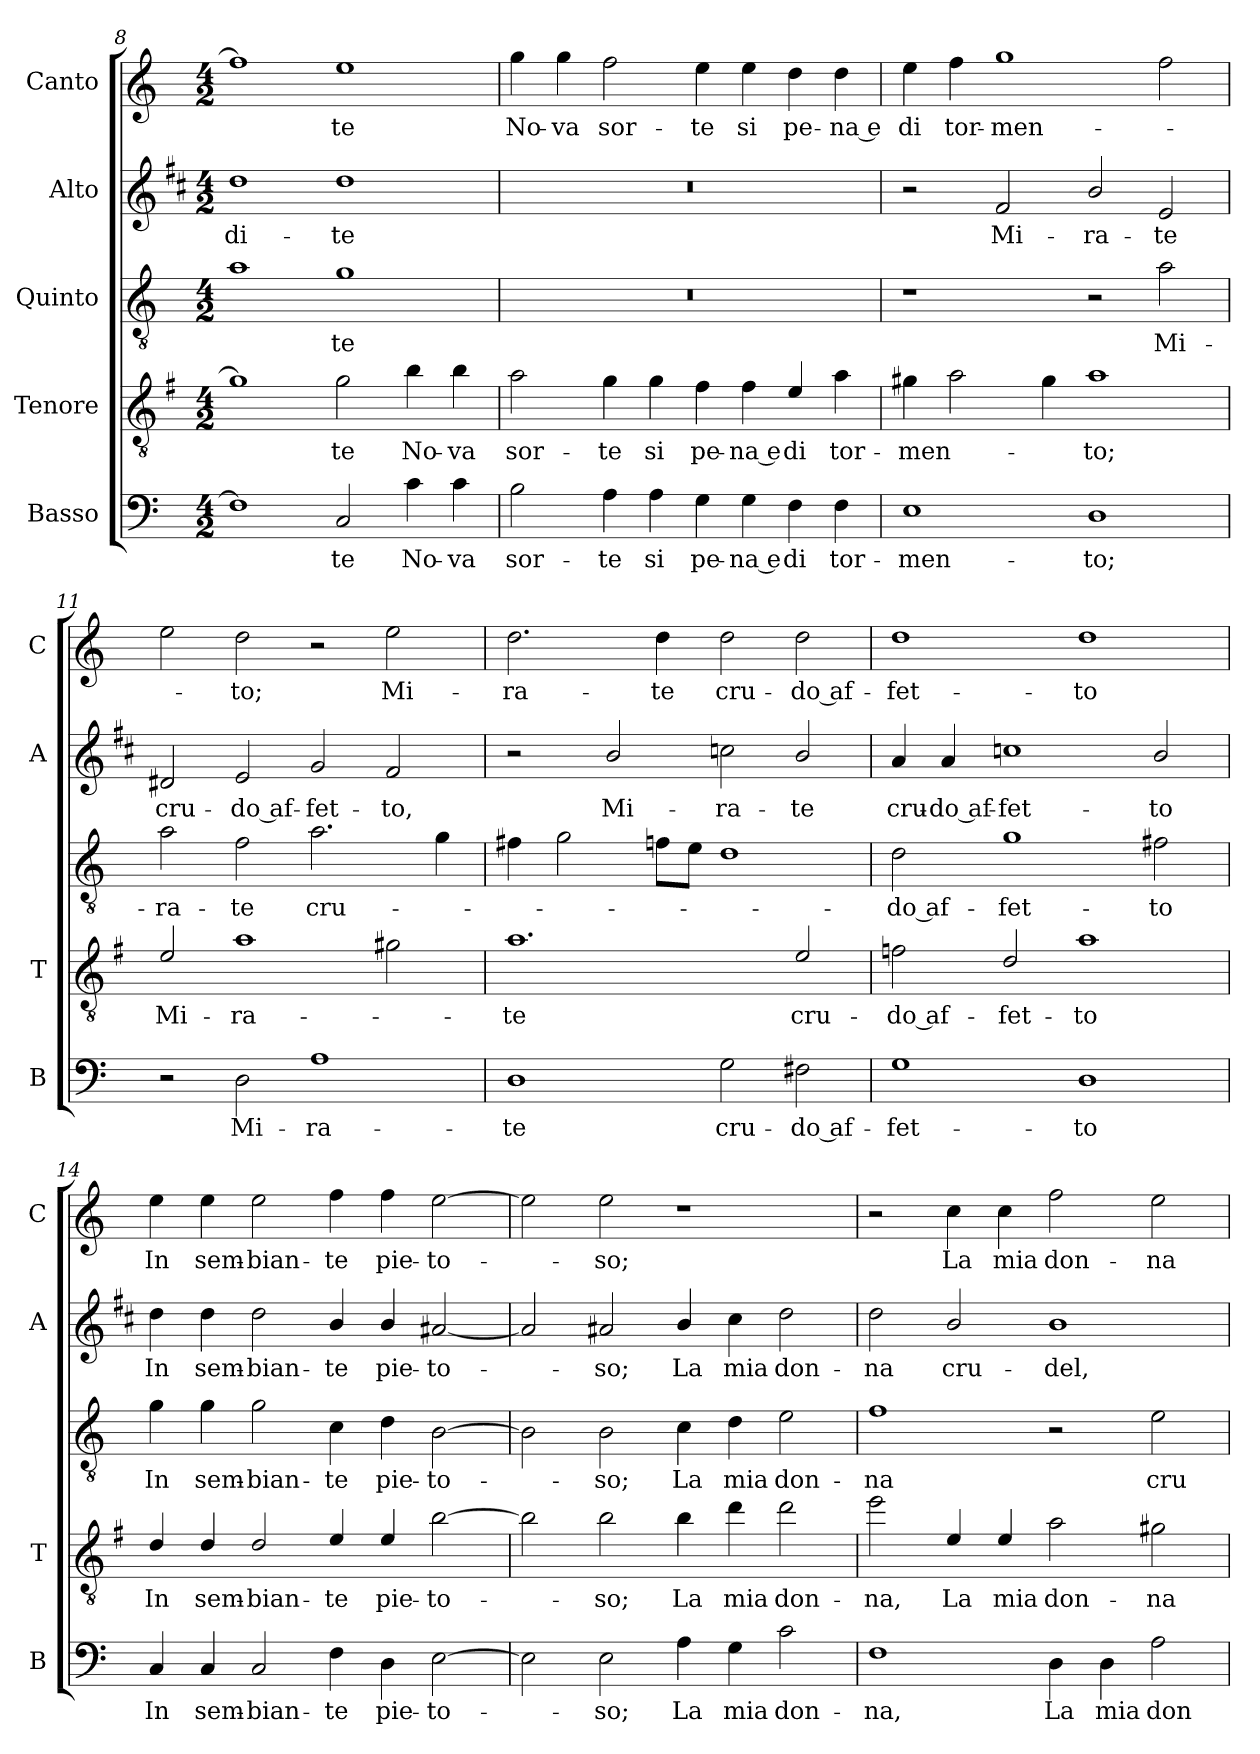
**kern	**text	**kern	**text	**kern	**text	**kern	**text	**kern	**text
*part5	*part5	*part4	*part4	*part3	*part3	*part2	*part2	*part1	*part1
*staff5	*staff5	*staff4	*staff4	*staff3	*staff3	*staff2	*staff2	*staff1	*staff1
*I"Basso	*	*I"Tenore	*	*I"Quinto	*	*I"Alto	*	*I"Canto	*
*I'B	*	*I'T	*	*	*	*I'A	*	*I'C	*
*clefF4	*	*clefGv2	*	*clefGv2	*	*clefG2	*	*clefG2	*
*	*	*ITrd4c7	*	*	*	*ITrd1c2	*	*	*
*k[]	*	*k[]	*	*k[]	*	*k[]	*	*k[]	*
*C:	*	*C:	*	*C:	*	*C:	*	*C:	*
*M4/2	*	*M4/2	*	*M4/2	*	*M4/2	*	*M4/2	*
=8	=8	=8	=8	=8	=8	=8	=8	=8	=8
!	!	!	!	!	!	!	!LO:LY:b	!	!
1F]	.	1c]	.	1a	.	1cc	-di-	1ff]	.
!	!LO:LY:b	!	!LO:LY:b	!	!LO:LY:b	!	!LO:LY:b	!	!LO:LY:b
2C/	-te	2c\	-te	1g	-te	1cc	-te	1ee	-te
!	!LO:LY:b	!	!LO:LY:b	!	!	!	!	!	!
4c\	No-	4e\	No-	.	.	.	.	.	.
!	!LO:LY:b	!	!LO:LY:b	!	!	!	!	!	!
4c\	-va	4e\	-va	.	.	.	.	.	.
!!LO:PB:g=z
=9	=9	=9	=9	=9	=9	=9	=9	=9	=9
!	!LO:LY:b	!	!LO:LY:b	!	!	!	!	!	!LO:LY:b
2B\	sor-	2d\	sor-	0r	.	0r	.	4gg\	No-
!	!	!	!	!	!	!	!	!	!LO:LY:b
.	.	.	.	.	.	.	.	4gg\	-va
!	!LO:LY:b	!	!LO:LY:b	!	!	!	!	!	!LO:LY:b
4A\	-te	4c\	-te	.	.	.	.	2ff\	sor-
!	!LO:LY:b	!	!LO:LY:b	!	!	!	!	!	!
4A\	si	4c\	si	.	.	.	.	.	.
!	!LO:LY:b	!	!LO:LY:b	!	!	!	!	!	!LO:LY:b
4G\	pe-	4B\	pe-	.	.	.	.	4ee\	-te
!	!LO:LY:b	!	!LO:LY:b	!	!	!	!	!	!LO:LY:b
4G\	-na e	4B\	-na e	.	.	.	.	4ee\	si
!	!LO:LY:b	!	!LO:LY:b	!	!	!	!	!	!LO:LY:b
4F\	di	4A/	di	.	.	.	.	4dd\	pe-
!	!LO:LY:b	!	!LO:LY:b	!	!	!	!	!	!LO:LY:b
4F\	tor-	4d\	tor-	.	.	.	.	4dd\	-na e
=10	=10	=10	=10	=10	=10	=10	=10	=10	=10
!	!LO:LY:b	!	!LO:LY:b	!	!	!	!	!	!LO:LY:b
1E	-men-	4c#X\	-men-	1r	.	2r	.	4ee\	di
!	!	!	!	!	!	!	!	!	!LO:LY:b
.	.	2d\	.	.	.	.	.	4ff\	tor-
!	!	!	!	!	!	!	!LO:LY:b	!	!LO:LY:b
.	.	.	.	.	.	2e/	Mi-	1gg	-men-
.	.	4c#\	.	.	.	.	.	.	.
!	!LO:LY:b	!	!LO:LY:b	!	!	!	!LO:LY:b	!	!
1D	-to;	1d	-to;	2r	.	2a/	-ra-	.	.
!	!	!	!	!	!LO:LY:b	!	!LO:LY:b	!	!
.	.	.	.	2a\	Mi-	2d/	-te	2ff\	.
=11	=11	=11	=11	=11	=11	=11	=11	=11	=11
!	!	!	!LO:LY:b	!	!LO:LY:b	!	!LO:LY:b	!	!
2r	.	2A/	Mi-	2a\	-ra-	2c#X/	cru-	2ee\	.
!	!LO:LY:b	!	!LO:LY:b	!	!LO:LY:b	!	!LO:LY:b	!	!LO:LY:b
2D\	Mi-	1d	-ra-	2f\	-te	2d/	-do af-	2dd\	-to;
!	!LO:LY:b	!	!	!	!LO:LY:b	!	!LO:LY:b	!	!
1A	-ra-	.	.	2.a\	cru-	2f/	-fet-	2r	.
!	!	!	!	!	!	!	!LO:LY:b	!	!LO:LY:b
.	.	2c#X\	.	.	.	2e/	-to,	2ee\	Mi-
.	.	.	.	4g\	.	.	.	.	.
=12	=12	=12	=12	=12	=12	=12	=12	=12	=12
!	!LO:LY:b	!	!LO:LY:b	!	!	!	!	!	!LO:LY:b
1D	-te	1.d	-te	4f#X\	.	2r	.	2.dd\	-ra-
.	.	.	.	2g\	.	.	.	.	.
!	!	!	!	!	!	!	!LO:LY:b	!	!
.	.	.	.	.	.	2a/	Mi-	.	.
!	!	!	!	!	!	!	!	!	!LO:LY:b
.	.	.	.	8fn\L	.	.	.	4dd\	-te
.	.	.	.	8e\J	.	.	.	.	.
!	!LO:LY:b	!	!	!	!	!	!LO:LY:b	!	!LO:LY:b
2G\	cru-	.	.	1d	.	2b-X\	-ra-	2dd\	cru-
!	!LO:LY:b	!	!LO:LY:b	!	!	!	!LO:LY:b	!	!LO:LY:b
2F#X\	-do af-	2A/	cru-	.	.	2a/	-te	2dd\	-do af-
!!LO:LB:g=z
=13	=13	=13	=13	=13	=13	=13	=13	=13	=13
!	!LO:LY:b	!	!LO:LY:b	!	!LO:LY:b	!	!LO:LY:b	!	!LO:LY:b
1G	-fet-	2B-X\	-do af-	2d\	-do af-	4g/	cru-	1dd	-fet-
!	!	!	!	!	!	!	!LO:LY:b	!	!
.	.	.	.	.	.	4g/	-do af-	.	.
!	!	!	!LO:LY:b	!	!LO:LY:b	!	!LO:LY:b	!	!
.	.	2G/	-fet-	1g	-fet-	1b-X	-fet-	.	.
!	!LO:LY:b	!	!LO:LY:b	!	!	!	!	!	!LO:LY:b
1D	-to	1d	-to	.	.	.	.	1dd	-to
!	!	!	!	!	!LO:LY:b	!	!LO:LY:b	!	!
.	.	.	.	2f#X\	-to	2a/	-to	.	.
=14	=14	=14	=14	=14	=14	=14	=14	=14	=14
!	!LO:LY:b	!	!LO:LY:b	!	!LO:LY:b	!	!LO:LY:b	!	!LO:LY:b
4C/	In	4G/	In	4g\	In	4cc\	In	4ee\	In
!	!LO:LY:b	!	!LO:LY:b	!	!LO:LY:b	!	!LO:LY:b	!	!LO:LY:b
4C/	sem-	4G/	sem-	4g\	sem-	4cc\	sem-	4ee\	sem-
!	!LO:LY:b	!	!LO:LY:b	!	!LO:LY:b	!	!LO:LY:b	!	!LO:LY:b
2C/	-bian-	2G/	-bian-	2g\	-bian-	2cc\	-bian-	2ee\	-bian-
!	!LO:LY:b	!	!LO:LY:b	!	!LO:LY:b	!	!LO:LY:b	!	!LO:LY:b
4F\	-te	4A/	-te	4c\	-te	4a/	-te	4ff\	-te
!	!LO:LY:b	!	!LO:LY:b	!	!LO:LY:b	!	!LO:LY:b	!	!LO:LY:b
4D\	pie-	4A/	pie-	4d\	pie-	4a/	pie-	4ff\	pie-
!	!LO:LY:b	!	!LO:LY:b	!	!LO:LY:b	!	!LO:LY:b	!	!LO:LY:b
[2E\	-to-	[2e\	-to-	[2B\	-to-	[2g#X/	-to-	[2ee\	-to-
=15	=15	=15	=15	=15	=15	=15	=15	=15	=15
2E\]	.	2e\]	.	2B\]	.	2g#/]	.	2ee\]	.
!	!LO:LY:b	!	!LO:LY:b	!	!LO:LY:b	!	!LO:LY:b	!	!LO:LY:b
2E\	-so;	2e\	-so;	2B\	-so;	2g#X/	-so;	2ee\	-so;
!	!LO:LY:b	!	!LO:LY:b	!	!LO:LY:b	!	!LO:LY:b	!	!
4A\	La	4e\	La	4c\	La	4a/	La	1r	.
!	!LO:LY:b	!	!LO:LY:b	!	!LO:LY:b	!	!LO:LY:b	!	!
4G\	mia	4g\	mia	4d\	mia	4b\	mia	.	.
!	!LO:LY:b	!	!LO:LY:b	!	!LO:LY:b	!	!LO:LY:b	!	!
2c\	don-	2g\	don-	2e\	don-	2cc\	don-	.	.
=16	=16	=16	=16	=16	=16	=16	=16	=16	=16
!	!LO:LY:b	!	!LO:LY:b	!	!LO:LY:b	!	!LO:LY:b	!	!
1F	-na,	2a\	-na,	1f	-na	2cc\	-na	2r	.
!	!	!	!LO:LY:b	!	!	!	!LO:LY:b	!	!LO:LY:b
.	.	4A/	La	.	.	2a/	cru-	4cc\	La
!	!	!	!LO:LY:b	!	!	!	!	!	!LO:LY:b
.	.	4A/	mia	.	.	.	.	4cc\	mia
!	!LO:LY:b	!	!LO:LY:b	!	!	!	!LO:LY:b	!	!LO:LY:b
4D\	La	2d\	don-	2r	.	1a	-del,	2ff\	don-
!	!LO:LY:b	!	!	!	!	!	!	!	!
4D\	mia	.	.	.	.	.	.	.	.
!	!LO:LY:b	!	!LO:LY:b	!	!LO:LY:b	!	!	!	!LO:LY:b
2A\	don-	2c#X\	-na	2e\	cru-	.	.	2ee\	-na
=	=	=	=	=	=	=	=	=	=
*-	*-	*-	*-	*-	*-	*-	*-	*-	*-
